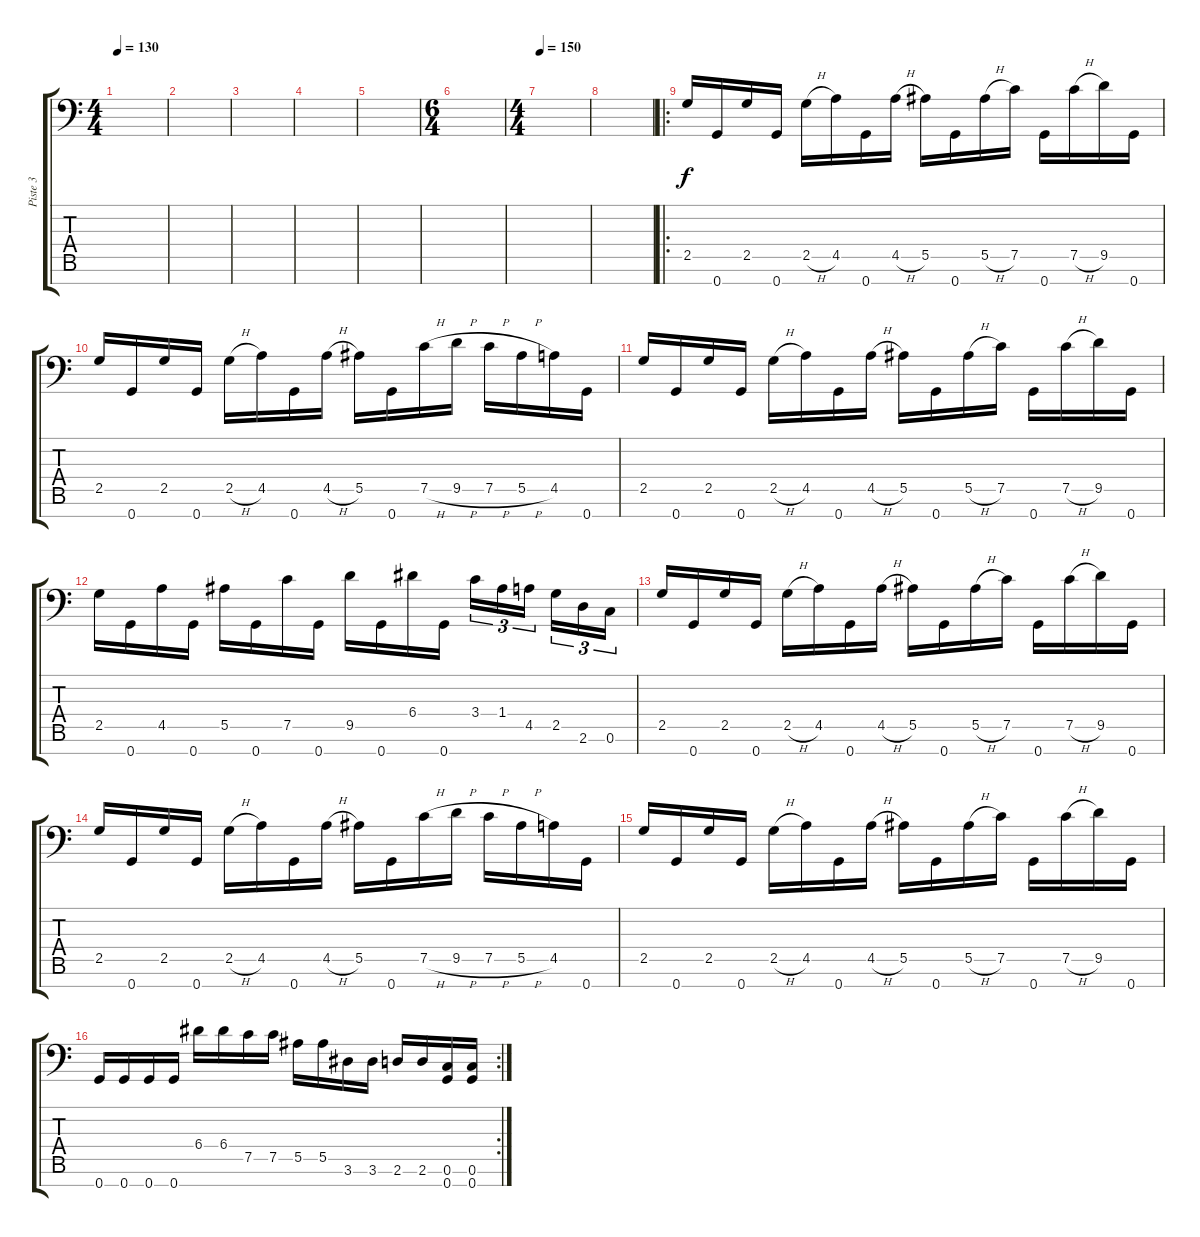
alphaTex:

\track ("Piste 3" "Piste 3") {instrument distortionguitar}
\staff {score tabs}
\tuning (C4 G3 Eb3 A2 F2 C2 G1) {hide}
\ts (4 4)
\tempo 130
\clef f4
\ks c
|
|
|
|
|
\ts (6 4)
|
\ts (4 4)
\tempo 150
|
|
\ro
2.5.16 0.7.16 2.5.16 0.7.16 2.5{h}.16 4.5.16 0.7.16 4.5{h}.16 5.5.16 0.7.16 5.5{h}.16 7.5.16 0.7.16 7.5{h}.16 9.5.16 0.7.16 |
2.5.16 0.7.16 2.5.16 0.7.16 2.5{h}.16 4.5.16 0.7.16 4.5{h}.16 5.5.16 0.7.16 7.5{h}.16 9.5{h}.16 7.5{h}.16 5.5{h}.16 4.5.16 0.7.16 |
2.5.16 0.7.16 2.5.16 0.7.16 2.5{h}.16 4.5.16 0.7.16 4.5{h}.16 5.5.16 0.7.16 5.5{h}.16 7.5.16 0.7.16 7.5{h}.16 9.5.16 0.7.16 |
2.5.16 0.7.16 4.5.16 0.7.16 5.5.16 0.7.16 7.5.16 0.7.16 9.5.16 0.7.16 6.4.16 0.7.16 3.4.16{tu (3 2)} 1.4.16{tu (3 2)} 4.5.16{tu (3 2)} 2.5.16{tu (3 2)} 2.6.16{tu (3 2)} 0.6.16{tu (3 2)} |
2.5.16 0.7.16 2.5.16 0.7.16 2.5{h}.16 4.5.16 0.7.16 4.5{h}.16 5.5.16 0.7.16 5.5{h}.16 7.5.16 0.7.16 7.5{h}.16 9.5.16 0.7.16 |
2.5.16 0.7.16 2.5.16 0.7.16 2.5{h}.16 4.5.16 0.7.16 4.5{h}.16 5.5.16 0.7.16 7.5{h}.16 9.5{h}.16 7.5{h}.16 5.5{h}.16 4.5.16 0.7.16 |
2.5.16 0.7.16 2.5.16 0.7.16 2.5{h}.16 4.5.16 0.7.16 4.5{h}.16 5.5.16 0.7.16 5.5{h}.16 7.5.16 0.7.16 7.5{h}.16 9.5.16 0.7.16 |
\rc 2
0.7.16{volume 16} 0.7.16 0.7.16 0.7.16 6.4.16 6.4.16 7.5.16 7.5.16 5.5.16 5.5.16 3.6.16 3.6.16 2.6.16 2.6.16 (0.6 0.7).16 (0.6 0.7).16
